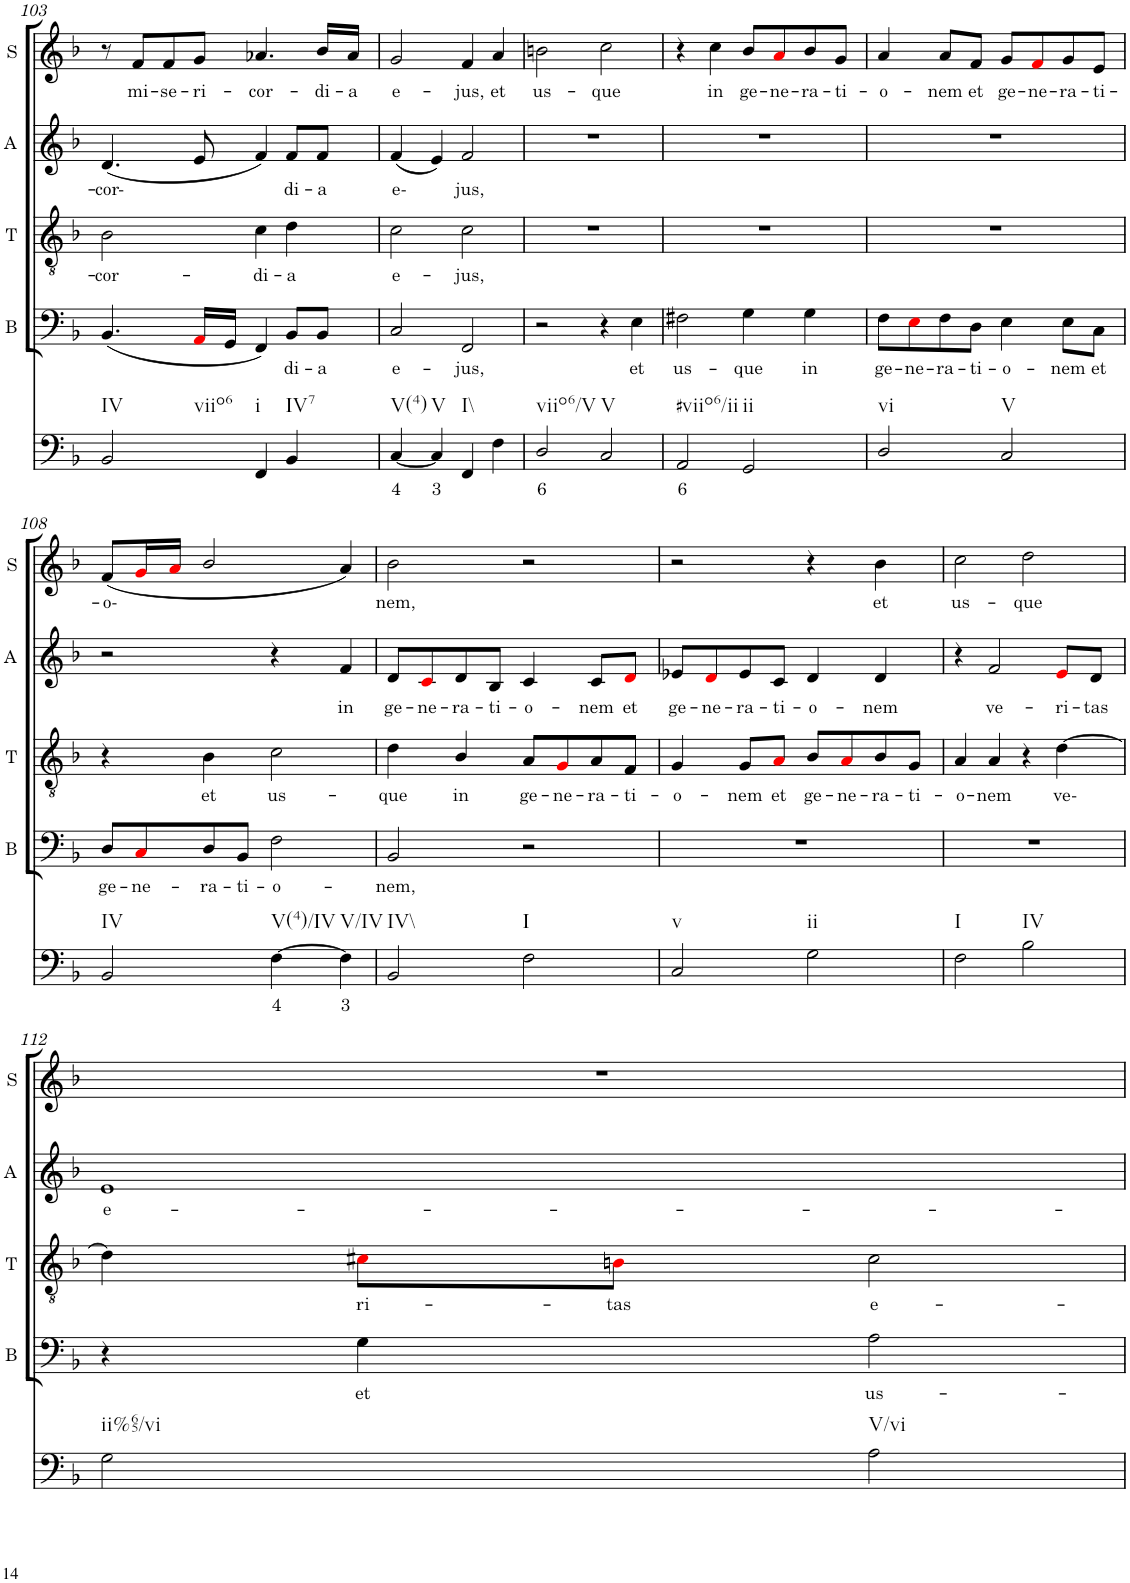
**kern	**text	**kern	**text	**kern	**text	**kern	**text	**kern	**text
*part5	*part5	*part4	*part4	*part3	*part3	*part2	*part2	*part1	*part1
*staff5	*staff5	*staff4	*staff4	*staff3	*staff3	*staff2	*staff2	*staff1	*staff1
*I"Continuo	*	*I"Bass	*	*I"Tenor	*	*I"Alto	*	*I"Soprano	*
*	*	*I'B	*	*I'T	*	*I'A	*	*I'S	*
!!LO:PB:g=z
*clefF4	*	*clefF4	*	*clefF4	*	*clefF4	*	*clefG2	*
*k[b-]	*	*k[b-]	*	*k[b-]	*	*k[b-]	*	*k[b-]	*
*M4/4	*	*M4/4	*	*M4/4	*	*M4/4	*	*M4/4	*
=103	=103	=103	=103	=103	=103	=103	=103	=103	=103
!LO:TX:b:t=IV	!	!	!	!	!	!	!	!	!
!LO:TX:b:t=viio6	!	!	!	!	!	!	!	!	!
!	!	!	!	!	!LO:LY:b	!	!LO:LY:b	!	!
2BB-/	.	(4.BB-/	.	2B-\	cor-	(4.d/	cor-	8r	.
!	!	!	!	!	!	!	!	!	!LO:LY:b
.	.	.	.	.	.	.	.	8f/L	mi-
!	!	!	!	!	!	!	!	!	!LO:LY:b
.	.	.	.	.	.	.	.	8f/	se-
!	!	!	!	!	!	!	!	!	!LO:LY:b
.	.	16AAi/LL	.	.	.	8e/	.	8g/J	ri-
.	.	16GG/JJ	.	.	.	.	.	.	.
!LO:TX:b:t=i	!	!	!	!	!	!	!	!	!
!	!	!	!	!	!LO:LY:b	!	!	!	!LO:LY:b
4FF/	.	4FF/)	.	4c\	di-	4f/)	.	4.a-X/	cor-
!LO:TX:b:t=IV7	!	!	!	!	!	!	!	!	!
!	!	!	!LO:LY:b	!	!LO:LY:b	!	!LO:LY:b	!	!
4BB-/	.	8BB-/L	di-	4d\	a	8f/L	di-	.	.
!	!	!	!LO:LY:b	!	!	!	!LO:LY:b	!	!LO:LY:b
.	.	8BB-/J	a	.	.	8f/J	a	16b-/LL	di-
!	!	!	!	!	!	!	!	!	!LO:LY:b
.	.	.	.	.	.	.	.	16a-/JJ	a
=104	=104	=104	=104	=104	=104	=104	=104	=104	=104
!LO:TX:b:t=V(4)	!	!	!	!	!	!	!	!	!
!	!LO:LY:b	!	!LO:LY:b	!	!LO:LY:b	!	!LO:LY:b	!	!LO:LY:b
[4C/	4	2C/	e-	2c\	e-	(4f/	e-	2g/	e-
!LO:TX:b:t=V	!	!	!	!	!	!	!	!	!
!	!LO:LY:b	!	!	!	!	!	!	!	!
4C/]	3	.	.	.	.	4e/)	.	.	.
!LO:TX:b:t=I\\	!	!	!	!	!	!	!	!	!
!	!	!	!LO:LY:b	!	!LO:LY:b	!	!LO:LY:b	!	!LO:LY:b
4FF/	.	2FF/	jus,	2c\	jus,	2f/	jus,	4f/	jus,
!	!	!	!	!	!	!	!	!	!LO:LY:b
4F\	.	.	.	.	.	.	.	4a/	et
=105	=105	=105	=105	=105	=105	=105	=105	=105	=105
!LO:TX:b:t=viio6/V	!	!	!	!	!	!	!	!	!
!	!LO:LY:b	!	!	!	!	!	!	!	!LO:LY:b
2D/	6	2r	.	1r	.	1r	.	2bn\	us-
!LO:TX:b:t=V	!	!	!	!	!	!	!	!	!
!	!	!	!	!	!	!	!	!	!LO:LY:b
2C/	.	4r	.	.	.	.	.	2cc\	que
!	!	!	!LO:LY:b	!	!	!	!	!	!
.	.	4E\	et	.	.	.	.	.	.
=106	=106	=106	=106	=106	=106	=106	=106	=106	=106
!LO:TX:b:t=#viio6/ii	!	!	!	!	!	!	!	!	!
!	!LO:LY:b	!	!LO:LY:b	!	!	!	!	!	!
2AA/	6	2F#X\	us-	1r	.	1r	.	4r	.
!	!	!	!	!	!	!	!	!	!LO:LY:b
.	.	.	.	.	.	.	.	4cc\	in
!LO:TX:b:t=ii	!	!	!	!	!	!	!	!	!
!	!	!	!LO:LY:b	!	!	!	!	!	!LO:LY:b
2GG/	.	4G\	que	.	.	.	.	8b-/L	ge-
!	!	!	!	!	!	!	!	!	!LO:LY:b
.	.	.	.	.	.	.	.	8ai/	ne-
!	!	!	!LO:LY:b	!	!	!	!	!	!LO:LY:b
.	.	4G\	in	.	.	.	.	8b-/	ra-
!	!	!	!	!	!	!	!	!	!LO:LY:b
.	.	.	.	.	.	.	.	8g/J	ti-
=107	=107	=107	=107	=107	=107	=107	=107	=107	=107
!LO:TX:b:t=vi	!	!	!	!	!	!	!	!	!
!	!	!	!LO:LY:b	!	!	!	!	!	!LO:LY:b
2D/	.	8F\L	ge-	1r	.	1r	.	4a/	o-
!	!	!	!LO:LY:b	!	!	!	!	!	!
.	.	8Ei\	ne-	.	.	.	.	.	.
!	!	!	!LO:LY:b	!	!	!	!	!	!LO:LY:b
.	.	8F\	ra-	.	.	.	.	8a/L	nem
!	!	!	!LO:LY:b	!	!	!	!	!	!LO:LY:b
.	.	8D\J	ti-	.	.	.	.	8f/J	et
!LO:TX:b:t=V	!	!	!	!	!	!	!	!	!
!	!	!	!LO:LY:b	!	!	!	!	!	!LO:LY:b
2C/	.	4E\	o-	.	.	.	.	8g/L	ge-
!	!	!	!	!	!	!	!	!	!LO:LY:b
.	.	.	.	.	.	.	.	8fi/	ne-
!	!	!	!LO:LY:b	!	!	!	!	!	!LO:LY:b
.	.	8E\L	nem	.	.	.	.	8g/	ra-
!	!	!	!LO:LY:b	!	!	!	!	!	!LO:LY:b
.	.	8C\J	et	.	.	.	.	8e/J	ti-
!!LO:LB:g=z
=108	=108	=108	=108	=108	=108	=108	=108	=108	=108
!LO:TX:b:t=IV	!	!	!	!	!	!	!	!	!
!	!	!	!LO:LY:b	!	!	!	!	!	!LO:LY:b
2BB-/	.	8D/L	ge-	4r	.	2r	.	(8f/L	o-
!	!	!	!LO:LY:b	!	!	!	!	!	!
.	.	8Ci/	ne-	.	.	.	.	16gi/L	.
.	.	.	.	.	.	.	.	16ai/JJ	.
!	!	!	!LO:LY:b	!	!LO:LY:b	!	!	!	!
.	.	8D/	ra-	4B-\	et	.	.	2b-/	.
!	!	!	!LO:LY:b	!	!	!	!	!	!
.	.	8BB-/J	ti-	.	.	.	.	.	.
!LO:TX:b:t=V(4)/IV	!	!	!	!	!	!	!	!	!
!	!LO:LY:b	!	!LO:LY:b	!	!LO:LY:b	!	!	!	!
[4F\	4	2F\	o-	2c\	us-	4r	.	.	.
!LO:TX:b:t=V/IV	!	!	!	!	!	!	!	!	!
!	!LO:LY:b	!	!	!	!	!	!LO:LY:b	!	!
4F\]	3	.	.	.	.	4f/	in	4a/)	.
=109	=109	=109	=109	=109	=109	=109	=109	=109	=109
!LO:TX:b:t=IV\\	!	!	!	!	!	!	!	!	!
!	!	!	!LO:LY:b	!	!LO:LY:b	!	!LO:LY:b	!	!LO:LY:b
2BB-/	.	2BB-/	nem,	4d\	que	8d/L	ge-	2b-\	nem,
!	!	!	!	!	!	!	!LO:LY:b	!	!
.	.	.	.	.	.	8ci/	ne-	.	.
!	!	!	!	!	!LO:LY:b	!	!LO:LY:b	!	!
.	.	.	.	4B-/	in	8d/	ra-	.	.
!	!	!	!	!	!	!	!LO:LY:b	!	!
.	.	.	.	.	.	8B-/J	ti-	.	.
!LO:TX:b:t=I	!	!	!	!	!	!	!	!	!
!	!	!	!	!	!LO:LY:b	!	!LO:LY:b	!	!
2F\	.	2r	.	8A/L	ge-	4c/	o-	2r	.
!	!	!	!	!	!LO:LY:b	!	!	!	!
.	.	.	.	8Gi/	ne-	.	.	.	.
!	!	!	!	!	!LO:LY:b	!	!LO:LY:b	!	!
.	.	.	.	8A/	ra-	8c/L	nem	.	.
!	!	!	!	!	!LO:LY:b	!	!LO:LY:b	!	!
.	.	.	.	8F/J	ti-	8di/J	et	.	.
=110	=110	=110	=110	=110	=110	=110	=110	=110	=110
!LO:TX:b:t=v	!	!	!	!	!	!	!	!	!
!	!	!	!	!	!LO:LY:b	!	!LO:LY:b	!	!
2C/	.	1r	.	4G/	o-	8e-X/L	ge-	2r	.
!	!	!	!	!	!	!	!LO:LY:b	!	!
.	.	.	.	.	.	8di/	ne-	.	.
!	!	!	!	!	!LO:LY:b	!	!LO:LY:b	!	!
.	.	.	.	8G/L	nem	8e-/	ra-	.	.
!	!	!	!	!	!LO:LY:b	!	!LO:LY:b	!	!
.	.	.	.	8Ai/J	et	8c/J	ti-	.	.
!LO:TX:b:t=ii	!	!	!	!	!	!	!	!	!
!	!	!	!	!	!LO:LY:b	!	!LO:LY:b	!	!
2G\	.	.	.	8B-/L	ge-	4d/	o-	4r	.
!	!	!	!	!	!LO:LY:b	!	!	!	!
.	.	.	.	8Ai/	ne-	.	.	.	.
!	!	!	!	!	!LO:LY:b	!	!LO:LY:b	!	!LO:LY:b
.	.	.	.	8B-/	ra-	4d/	nem	4b-\	et
!	!	!	!	!	!LO:LY:b	!	!	!	!
.	.	.	.	8G/J	ti-	.	.	.	.
=111	=111	=111	=111	=111	=111	=111	=111	=111	=111
!LO:TX:b:t=I	!	!	!	!	!	!	!	!	!
!	!	!	!	!	!LO:LY:b	!	!	!	!LO:LY:b
2F\	.	1r	.	4A/	o-	4r	.	2cc\	us-
!	!	!	!	!	!LO:LY:b	!	!LO:LY:b	!	!
.	.	.	.	4A/	nem	2f/	ve-	.	.
!LO:TX:b:t=IV	!	!	!	!	!	!	!	!	!
!	!	!	!	!	!	!	!	!	!LO:LY:b
2B-\	.	.	.	4r	.	.	.	2dd\	que
!	!	!	!	!	!LO:LY:b	!	!LO:LY:b	!	!
.	.	.	.	[4d\	ve-	8ei/L	ri-	.	.
!	!	!	!	!	!	!	!LO:LY:b	!	!
.	.	.	.	.	.	8d/J	tas	.	.
!!LO:LB:g=z
=112	=112	=112	=112	=112	=112	=112	=112	=112	=112
!LO:TX:b:t=ii%65/vi	!	!	!	!	!	!	!	!	!
!	!	!	!	!	!	!	!LO:LY:b	!	!
2G\	.	4r	.	4d\]	.	1e	e-	1r	.
!	!	!	!LO:LY:b	!	!LO:LY:b	!	!	!	!
.	.	4G\	et	8c#Xi\L	ri-	.	.	.	.
!	!	!	!	!	!LO:LY:b	!	!	!	!
.	.	.	.	8Bni\J	tas	.	.	.	.
!LO:TX:b:t=V/vi	!	!	!	!	!	!	!	!	!
!	!	!	!LO:LY:b	!	!LO:LY:b	!	!	!	!
2A\	.	2A\	us-	2c#\	e-	.	.	.	.
=	=	=	=	=	=	=	=	=	=
*-	*-	*-	*-	*-	*-	*-	*-	*-	*-
